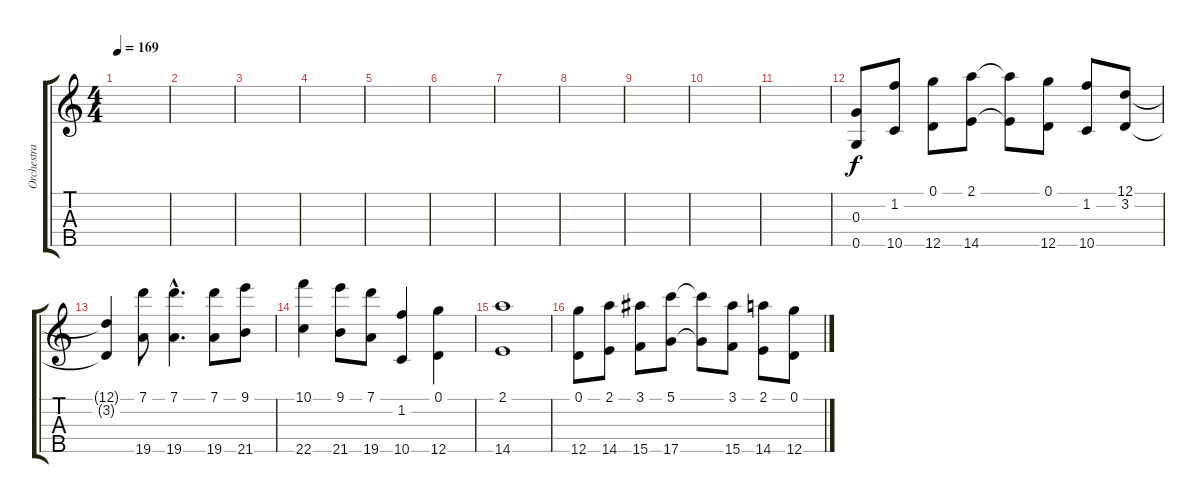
\track ("Orchestra" "Orchestra") {instrument tremolostrings}
\staff {score tabs}
\tuning (D4 B3 G3 D3 G4) {hide}
\ts (4 4)
\tempo 169
\clef g2
\ks c
|
|
|
|
|
|
|
|
|
|
|
(0.3 0.5).8 (1.2 10.5).8 (0.1 12.5).8 (2.1 14.5).8 (2.1{t} 14.5{t}).8 (0.1 12.5).8 (1.2 10.5).8 (12.1 3.2).8 |
(12.1{t} 3.2{t}).4 (7.1 19.5).8 (7.1{hac} 19.5{hac}).4{d} (7.1 19.5).8 (9.1 21.5).8 |
(10.1 22.5).4 (9.1 21.5).8 (7.1 19.5).8 (1.2 10.5).4 (0.1 12.5).4 |
(2.1 14.5).1 |
(0.1 12.5).8 (2.1 14.5).8 (3.1 15.5).8 (5.1 17.5).8 (5.1{t} 17.5{t}).8 (3.1 15.5).8 (2.1 14.5).8 (0.1 12.5).8
